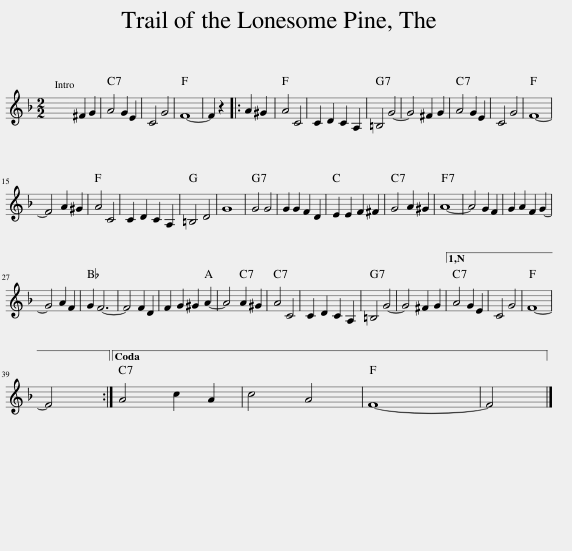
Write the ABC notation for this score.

X:1
L:1/8
M:2/2
I:linebreak $
K:F
V:1 treble
V:1
 x8 | ^F2 G2 | A4 G2 E2 | C4 G4 | F8- | %5
 F2 z2 |: A2 ^G2 | A4 C4 | C2 D2 C2 A,2 | =B,4 G4- | %10
 G4 ^F2 G2 | A4 G2 E2 | C4 G4 | F8- |$ F4 A2 ^G2 | %15
 A4 C4 | C2 D2 C2 A,2 | =B,4 D4 | G8 | G4 G4 | %20
 G2 G2 F2 D2 | E2 E2 F2 ^F2 | G4 A2 ^G2 | A8- | A4 G2 F2 | %25
 G2 A2 F2 G2- |$ G4 A2 F2 | G2 F6- | F4 F2 D2 | F2 G2 ^G2 A2- | %30
 A4 A2 ^G2 | A4 C4 | C2 D2 C2 A,2 | =B,4 G4- | G4 ^F2 G2 |33 %35
 A4 G2 E2 | C4 G4 | F8- |$ F4 :|33 A4 c2 A2 | %40
 c4 A4 | F8- | F4 |] %43
